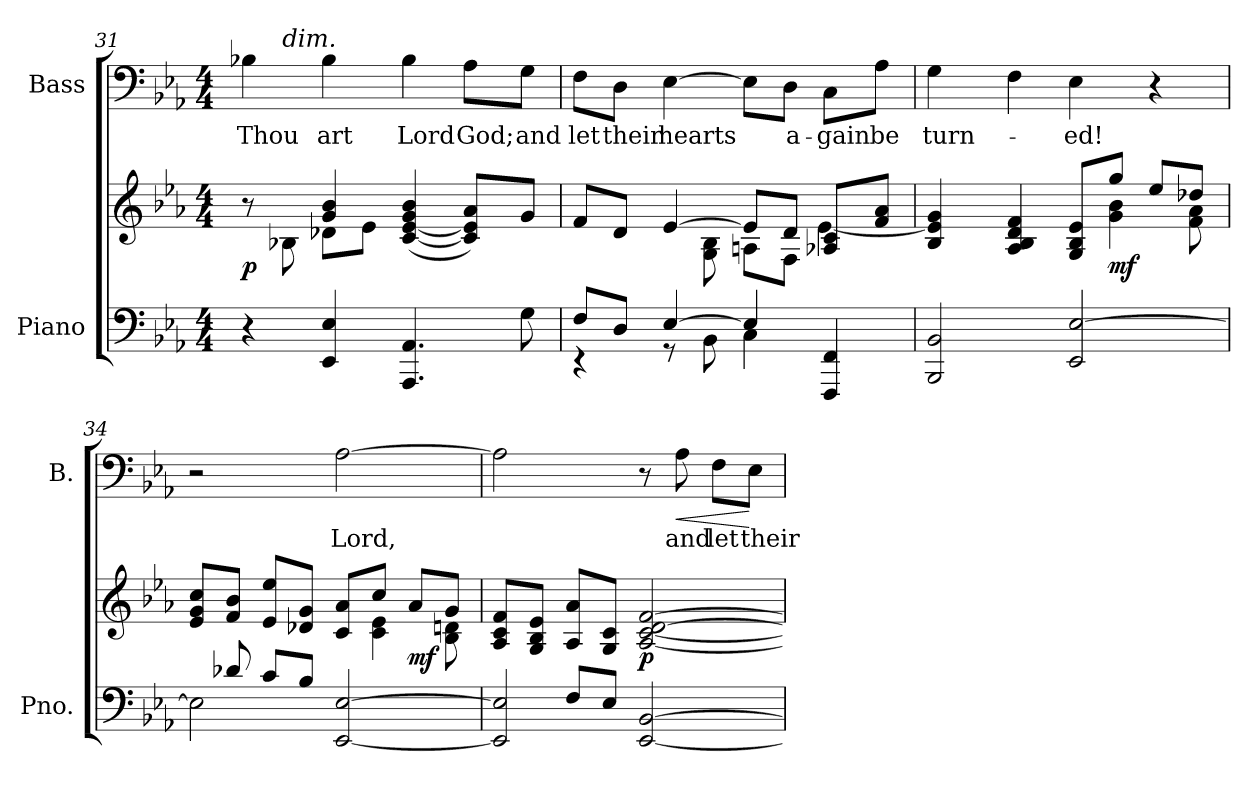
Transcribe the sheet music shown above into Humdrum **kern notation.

**kern	**kern	**dynam	**kern	**text	**dynam
*part2	*part2	*part2	*part1	*part1	*part1
*staff3	*staff2	*staff2/3	*staff1	*staff1	*staff1
*I"Piano	*	*	*I"Bass	*	*
*I'Pno.	*	*	*I'B.	*	*
!!LO:LB:g=z
*clefF4	*clefG2	*	*clefF4	*	*
*k[b-e-a-]	*k[b-e-a-]	*	*k[b-e-a-]	*	*
*E-:	*E-:	*	*E-:	*	*
*M4/4	*M4/4	*	*M4/4	*	*
=31	=31	=31	=31	=31	=31
*	*^	*	*	*	*
!	!	!	!	!	!LO:LY:b:color=#000000	!
*	*	*	*	*^	*	*
4r	4ryy	8r	p	4B-Xi\	8ryy	Thou	.
!	!	!	!	!	!LO:TX:a:i:t=dim.	!	!
.	.	8B-Xi\	.	.	2..ryy	.	.
!	!	!	!	!	!	!LO:LY:b:color=#000000	!
4EE-i/ 4E-i	4gi/ 4b-i	8d-Xi\L	.	4B-i\	.	art	.
.	.	8e-i\J	.	.	.	.	.
!	!	!	!	!	!	!LO:LY:b:color=#000000	!
4.AAA-i/ 4.AA-i	([4ci/ [4e-i 4gi 4b-i	2ryy	.	4B-i\	.	Lord	.
!	!	!	!	!	!	!LO:LY:b:color=#000000	!
.	8ci]/ 8e-i]/ 8a-i/L)	.	.	8A-i\L	.	God;	.
!	!	!	!	!	!	!LO:LY:b:color=#000000	!
8Gi\	8gi/J	.	.	8Gi\J	.	and	.
*	*	*	*	*v	*v	*	*
=32	=32	=32	=32	=32	=32	=32
*^	*	*	*	*	*	*
*	*	*	*	*	*^	*	*
!	!	!	!	!	!	!	!LO:LY:b:color=#000000	!
*	*	*	*	*	*v	*v	*	*
8Fi/L	4r	8fi/L	4ryy	.	8Fi\L	let	.
!	!	!	!	!	!	!LO:LY:b:color=#000000	!
8Di/J	.	8di/J	.	.	8Di\J	their	.
!	!	!	!	!	!	!LO:LY:b:color=#000000	!
[4E-i/	8r	[4e-i/	8ryy	.	[4E-i\	hearts	.
.	8BB-i\	.	8Gi\ 8B-i	.	.	.	.
4E-i/]	4Ci\	8e-i/L]	8Ani\L	.	8E-i\L]	.	.
!	!	!	!	!	!	!LO:LY:b:color=#000000	!
.	.	8di/J	8Fi\J	.	8Di\J	a-	.
!	!	!	!	!	!	!LO:LY:b:color=#000000	!
4FFFi/ 4FFi	4ryy	8A-Xi/ 8ci/L	[4e-i\	.	8Ci\L	-gain	.
!	!	!	!	!	!	!LO:LY:b:color=#000000	!
.	.	8fi/ 8a-i/J	.	.	8A-i\J	be	.
*v	*v	*	*	*	*	*	*
=33	=33	=33	=33	=33	=33	=33
!	!	!	!	!	!LO:LY:b:color=#000000	!
2BBB-i/ 2BB-i	4B-i/ 4e-i] 4gi	8ryy	.	4Gi\	turn-	.
*	*v	*v	*	*	*	*
.	4A-i/ 4B-i 4di 4fi	.	4Fi\	.	.
!	!	!	!	!LO:LY:b:color=#000000	!
2EE-i/ [2E-i	8Gi/ 8B-i/ 8e-i/L	.	4E-i\	-ed!	.
*	*^	*	*	*	*
.	8ggi/J	4gi\ 4b-i	mf	.	.	.
.	8ee-i/L	.	.	4r	.	.
.	8dd-Xi/J	8fi\ 8a-i	.	.	.	.
=34	=34	=34	=34	=34	=34	=34
*^	*	*	*	*	*	*
8ryy	2E-i\]	8e-i/ 8gi/ 8cci/L	8ryy	.	2r	.	.
*	*	*v	*v	*	*	*	*
8d-Xi/	.	8fi/ 8b-i/J	.	.	.	.
8ci/L	.	8e-i/ 8ee-i/L	.	.	.	.
8B-i/J	.	8d-Xi/ 8gi/J	.	.	.	.
!	!	!	!	!	!LO:LY:b:color=#000000	!
2ryy	[2EE-i/ [2E-i	8ci/ 8a-i/L	.	[2A-i\	Lord,	.
*	*	*^	*	*	*	*
.	.	8cci/J	4ci\ 4e-i	.	.	.	.
.	.	8a-i/L	.	mf	.	.	.
.	.	8gi/J	8B-i\ 8dni	.	.	.	.
*	*	*v	*v	*	*	*	*
!!LO:LB:g=z
=35	=35	=35	=35	=35	=35	=35
4ryy	2EE-i/] 2E-i]	8A-i/ 8ci/ 8fi/L	.	2A-i\]	.	.
.	.	8Gi/ 8B-i/ 8e-i/J	.	.	.	.
8Fi/L	.	8A-i/ 8a-i/L	.	.	.	.
8E-i/J	.	8Gi/ 8ci/J	.	.	.	.
2ryy	[2EE-i/ [2BB-i	[2A-i/ [2ci [2di [2fi	p	8r	.	.
!	!	!	!	!	!LO:LY:b:color=#000000	!LO:HP:b
.	.	.	.	8A-i\	and	<
!	!	!	!	!	!LO:LY:b:color=#000000	!
.	.	.	.	8Fi\L	let	.
!	!	!	!	!	!LO:LY:b:color=#000000	!
.	.	.	.	8E-i\J	their	[
*v	*v	*	*	*	*	*
=	=	=	=	=	=
*-	*-	*-	*-	*-	*-
